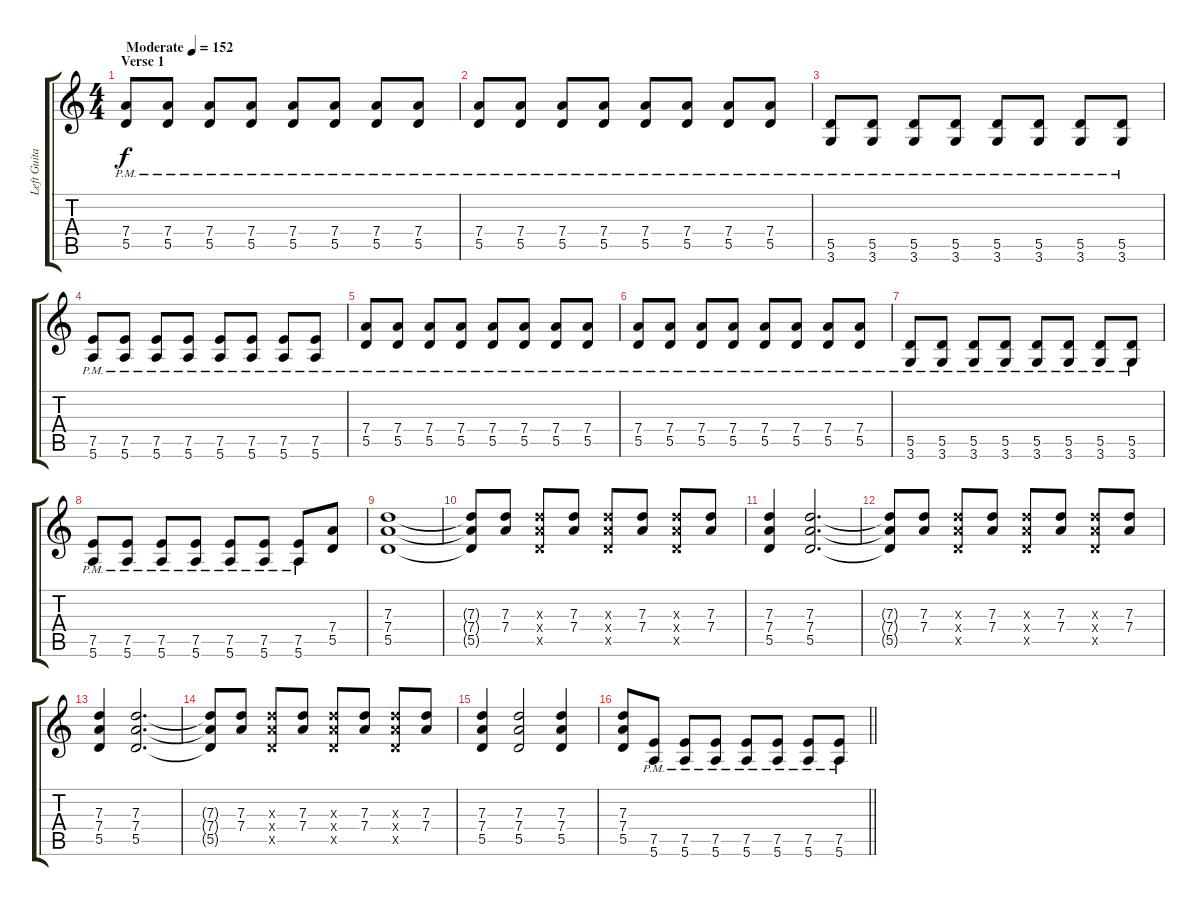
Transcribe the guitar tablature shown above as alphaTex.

\track ("Left Guitar" "Left Guita") {instrument distortionguitar}
\staff {score tabs}
\tuning (E4 B3 G3 D3 A2 E2) {hide}
\ts (4 4)
\section ("" "Verse 1")
\tempo (152 "Moderate")
\clef g2
\ks c
(7.4{pm} 5.5{pm}).8{dy f instrument distortionguitar} (7.4{pm} 5.5{pm}).8 (7.4{pm} 5.5{pm}).8 (7.4{pm} 5.5{pm}).8 (7.4{pm} 5.5{pm}).8 (7.4{pm} 5.5{pm}).8 (7.4{pm} 5.5{pm}).8 (7.4{pm} 5.5{pm}).8 |
(7.4{pm} 5.5{pm}).8 (7.4{pm} 5.5{pm}).8 (7.4{pm} 5.5{pm}).8 (7.4{pm} 5.5{pm}).8 (7.4{pm} 5.5{pm}).8 (7.4{pm} 5.5{pm}).8 (7.4{pm} 5.5{pm}).8 (7.4{pm} 5.5{pm}).8 |
(5.5{pm} 3.6{pm}).8 (5.5{pm} 3.6{pm}).8 (5.5{pm} 3.6{pm}).8 (5.5{pm} 3.6{pm}).8 (5.5{pm} 3.6{pm}).8 (5.5{pm} 3.6{pm}).8 (5.5{pm} 3.6{pm}).8 (5.5{pm} 3.6{pm}).8 |
(7.5{pm} 5.6{pm}).8 (7.5{pm} 5.6{pm}).8 (7.5{pm} 5.6{pm}).8 (7.5{pm} 5.6{pm}).8 (7.5{pm} 5.6{pm}).8 (7.5{pm} 5.6{pm}).8 (7.5{pm} 5.6{pm}).8 (7.5{pm} 5.6{pm}).8 |
(7.4{pm} 5.5{pm}).8 (7.4{pm} 5.5{pm}).8 (7.4{pm} 5.5{pm}).8 (7.4{pm} 5.5{pm}).8 (7.4{pm} 5.5{pm}).8 (7.4{pm} 5.5{pm}).8 (7.4{pm} 5.5{pm}).8 (7.4{pm} 5.5{pm}).8 |
(7.4{pm} 5.5{pm}).8 (7.4{pm} 5.5{pm}).8 (7.4{pm} 5.5{pm}).8 (7.4{pm} 5.5{pm}).8 (7.4{pm} 5.5{pm}).8 (7.4{pm} 5.5{pm}).8 (7.4{pm} 5.5{pm}).8 (7.4{pm} 5.5{pm}).8 |
(5.5{pm} 3.6{pm}).8 (5.5{pm} 3.6{pm}).8 (5.5{pm} 3.6{pm}).8 (5.5{pm} 3.6{pm}).8 (5.5{pm} 3.6{pm}).8 (5.5{pm} 3.6{pm}).8 (5.5{pm} 3.6{pm}).8 (5.5{pm} 3.6{pm}).8 |
(7.5{pm} 5.6{pm}).8 (7.5{pm} 5.6{pm}).8 (7.5{pm} 5.6{pm}).8 (7.5{pm} 5.6{pm}).8 (7.5{pm} 5.6{pm}).8 (7.5{pm} 5.6{pm}).8 (7.5{pm} 5.6{pm}).8 (7.4 5.5).8 |
(7.3 7.4 5.5).1 |
(7.3{t} 7.4{t} 5.5{t}).8 (7.3 7.4).8 (7.3{x} 7.4{x} 5.5{x}).8 (7.3 7.4).8 (7.3{x} 7.4{x} 5.5{x}).8 (7.3 7.4).8 (7.3{x} 7.4{x} 5.5{x}).8 (7.3 7.4).8 |
(7.3 7.4 5.5).4 (7.3 7.4 5.5).2{d} |
(7.3{t} 7.4{t} 5.5{t}).8 (7.3 7.4).8 (7.3{x} 7.4{x} 5.5{x}).8 (7.3 7.4).8 (7.3{x} 7.4{x} 5.5{x}).8 (7.3 7.4).8 (7.3{x} 7.4{x} 5.5{x}).8 (7.3 7.4).8 |
(7.3 7.4 5.5).4 (7.3 7.4 5.5).2{d} |
(7.3{t} 7.4{t} 5.5{t}).8 (7.3 7.4).8 (7.3{x} 7.4{x} 5.5{x}).8 (7.3 7.4).8 (7.3{x} 7.4{x} 5.5{x}).8 (7.3 7.4).8 (7.3{x} 7.4{x} 5.5{x}).8 (7.3 7.4).8 |
(7.3 7.4 5.5).4 (7.3 7.4 5.5).2 (7.3 7.4 5.5).4 |
\barLineRight lightlight
(7.3 7.4 5.5).8 (7.5{pm} 5.6{pm}).8 (7.5{pm} 5.6{pm}).8 (7.5{pm} 5.6{pm}).8 (7.5{pm} 5.6{pm}).8 (7.5{pm} 5.6{pm}).8 (7.5{pm} 5.6{pm}).8 (7.5{pm} 5.6{pm}).8
